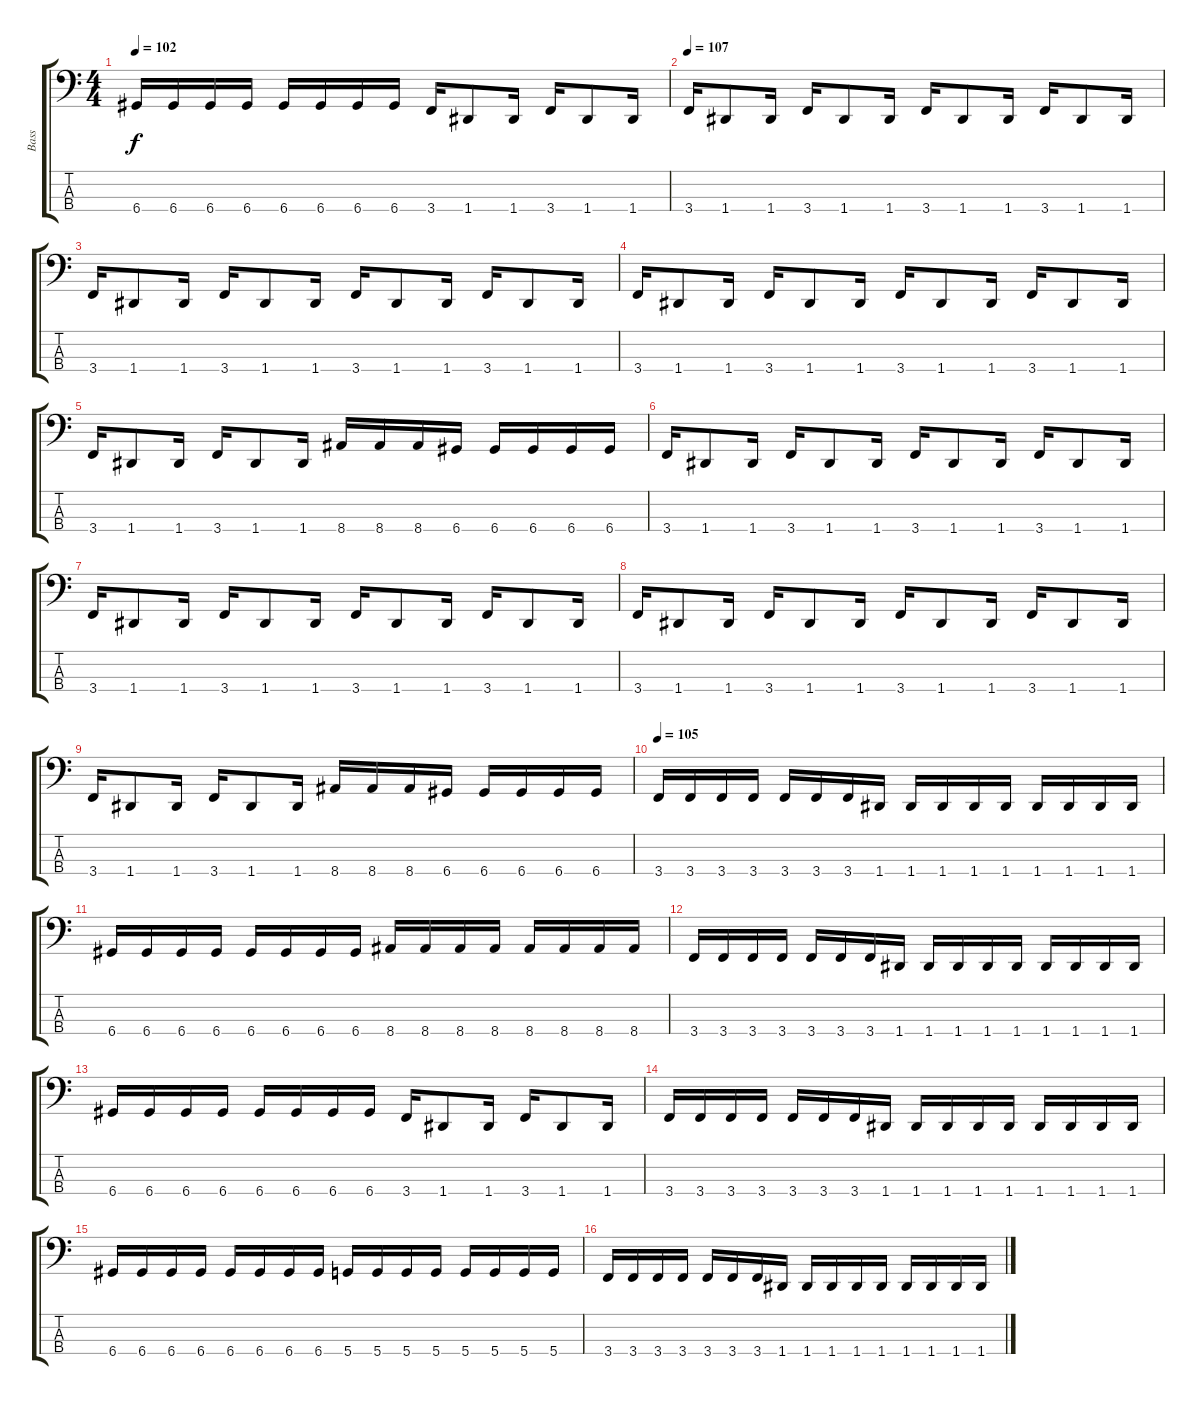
\track ("Bass" "Bass") {instrument electricbasspick}
\staff {score tabs}
\tuning (G2 D2 A1 D1) {hide}
\ts (4 4)
\tempo 102
\clef f4
\ks c
6.4.16{dy f} 6.4.16 6.4.16 6.4.16 6.4.16 6.4.16 6.4.16 6.4.16 3.4.16 1.4.8 1.4.16 3.4.16 1.4.8 1.4.16 |
\tempo 107
3.4.16 1.4.8 1.4.16 3.4.16 1.4.8 1.4.16 3.4.16 1.4.8 1.4.16 3.4.16 1.4.8 1.4.16 |
3.4.16 1.4.8 1.4.16 3.4.16 1.4.8 1.4.16 3.4.16 1.4.8 1.4.16 3.4.16 1.4.8 1.4.16 |
3.4.16 1.4.8 1.4.16 3.4.16 1.4.8 1.4.16 3.4.16 1.4.8 1.4.16 3.4.16 1.4.8 1.4.16 |
3.4.16 1.4.8 1.4.16 3.4.16 1.4.8 1.4.16 8.4.16 8.4.16 8.4.16 6.4.16 6.4.16 6.4.16 6.4.16 6.4.16 |
3.4.16 1.4.8 1.4.16 3.4.16 1.4.8 1.4.16 3.4.16 1.4.8 1.4.16 3.4.16 1.4.8 1.4.16 |
3.4.16 1.4.8 1.4.16 3.4.16 1.4.8 1.4.16 3.4.16 1.4.8 1.4.16 3.4.16 1.4.8 1.4.16 |
3.4.16 1.4.8 1.4.16 3.4.16 1.4.8 1.4.16 3.4.16 1.4.8 1.4.16 3.4.16 1.4.8 1.4.16 |
3.4.16 1.4.8 1.4.16 3.4.16 1.4.8 1.4.16 8.4.16 8.4.16 8.4.16 6.4.16 6.4.16 6.4.16 6.4.16 6.4.16 |
\tempo 105
3.4.16 3.4.16 3.4.16 3.4.16 3.4.16 3.4.16 3.4.16 1.4.16 1.4.16 1.4.16 1.4.16 1.4.16 1.4.16 1.4.16 1.4.16 1.4.16 |
6.4.16 6.4.16 6.4.16 6.4.16 6.4.16 6.4.16 6.4.16 6.4.16 8.4.16 8.4.16 8.4.16 8.4.16 8.4.16 8.4.16 8.4.16 8.4.16 |
3.4.16 3.4.16 3.4.16 3.4.16 3.4.16 3.4.16 3.4.16 1.4.16 1.4.16 1.4.16 1.4.16 1.4.16 1.4.16 1.4.16 1.4.16 1.4.16 |
6.4.16 6.4.16 6.4.16 6.4.16 6.4.16 6.4.16 6.4.16 6.4.16 3.4.16 1.4.8 1.4.16 3.4.16 1.4.8 1.4.16 |
3.4.16 3.4.16 3.4.16 3.4.16 3.4.16 3.4.16 3.4.16 1.4.16 1.4.16 1.4.16 1.4.16 1.4.16 1.4.16 1.4.16 1.4.16 1.4.16 |
6.4.16 6.4.16 6.4.16 6.4.16 6.4.16 6.4.16 6.4.16 6.4.16 5.4.16 5.4.16 5.4.16 5.4.16 5.4.16 5.4.16 5.4.16 5.4.16 |
3.4.16 3.4.16 3.4.16 3.4.16 3.4.16 3.4.16 3.4.16 1.4.16 1.4.16 1.4.16 1.4.16 1.4.16 1.4.16 1.4.16 1.4.16 1.4.16
